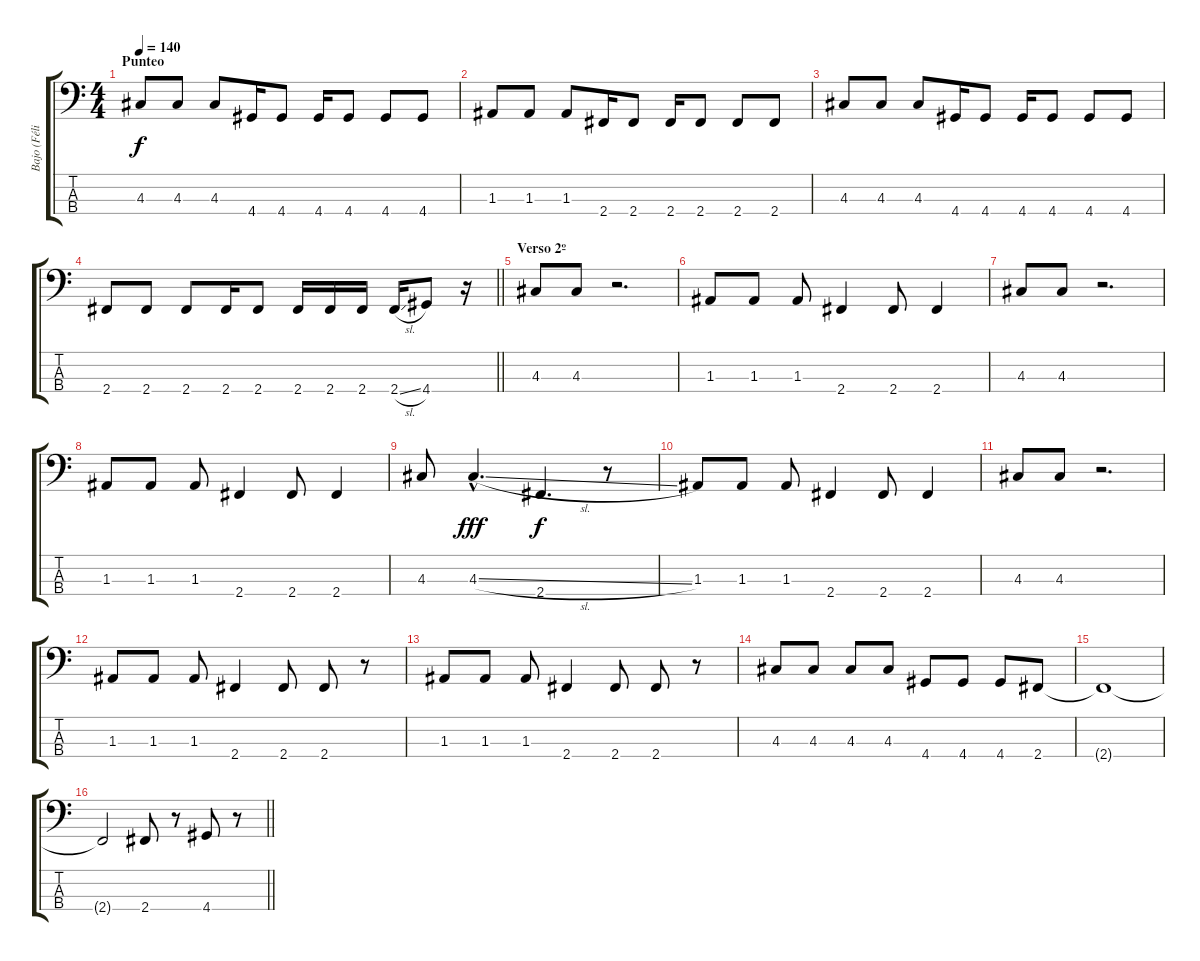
\track ("Bajo (Félix)" "Bajo (Féli") {instrument electricbassfinger}
\staff {score tabs}
\tuning (G2 D2 A1 E1) {hide}
\ts (4 4)
\section ("" "Punteo")
\tempo 140
\clef f4
\ks c
4.3.8{dy f} 4.3.8 4.3.8 4.4.16 4.4.8 4.4.16 4.4.8 4.4.8 4.4.8 |
1.3.8 1.3.8 1.3.8 2.4.16 2.4.8 2.4.16 2.4.8 2.4.8 2.4.8 |
4.3.8 4.3.8 4.3.8 4.4.16 4.4.8 4.4.16 4.4.8 4.4.8 4.4.8 |
\barLineRight lightlight
2.4.8 2.4.8 2.4.8 2.4.16 2.4.8 2.4.16 2.4.16 2.4.16 2.4{sl}.16 4.4.8 r.16 |
\section ("" "Verso 2º")
4.3.8 4.3.8 r.2{d} |
1.3.8 1.3.8 1.3.8 2.4.4 2.4.8 2.4.4 |
4.3.8 4.3.8 r.2{d} |
1.3.8 1.3.8 1.3.8 2.4.4 2.4.8 2.4.4 |
4.3.8 4.3{sl hac}.4{d dy fff} 2.4.4{d dy f} r.8 |
1.3.8 1.3.8 1.3.8 2.4.4 2.4.8 2.4.4 |
4.3.8 4.3.8 r.2{d} |
1.3.8 1.3.8 1.3.8 2.4.4 2.4.8 2.4.8 r.8 |
1.3.8 1.3.8 1.3.8 2.4.4 2.4.8 2.4.8 r.8 |
4.3.8 4.3.8 4.3.8 4.3.8 4.4.8 4.4.8 4.4.8 2.4.8 |
2.4{t}.1 |
\barLineRight lightlight
2.4{t}.2 2.4.8 r.8 4.4.8 r.8
